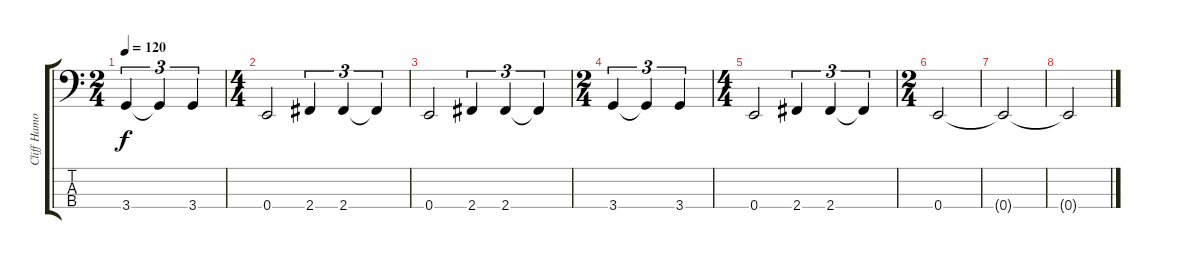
\track ("Cliff Hamony" "Cliff Hamo") {instrument electricbassfinger}
\staff {score tabs}
\tuning (G2 D2 A1 E1) {hide}
\ts (2 4)
\tempo 120
\clef f4
\ks c
3.4.4{tu (3 2) dy f} 3.4{t}.4{tu (3 2)} 3.4.4{tu (3 2)} |
\ts (4 4)
0.4.2 2.4.4{tu (3 2)} 2.4.4{tu (3 2)} 2.4{t}.4{tu (3 2)} |
0.4.2 2.4.4{tu (3 2)} 2.4.4{tu (3 2)} 2.4{t}.4{tu (3 2)} |
\ts (2 4)
3.4.4{tu (3 2)} 3.4{t}.4{tu (3 2)} 3.4.4{tu (3 2)} |
\ts (4 4)
0.4.2 2.4.4{tu (3 2)} 2.4.4{tu (3 2)} 2.4{t}.4{tu (3 2)} |
\ts (2 4)
0.4.2 |
0.4{t}.2 |
0.4{t}.2
